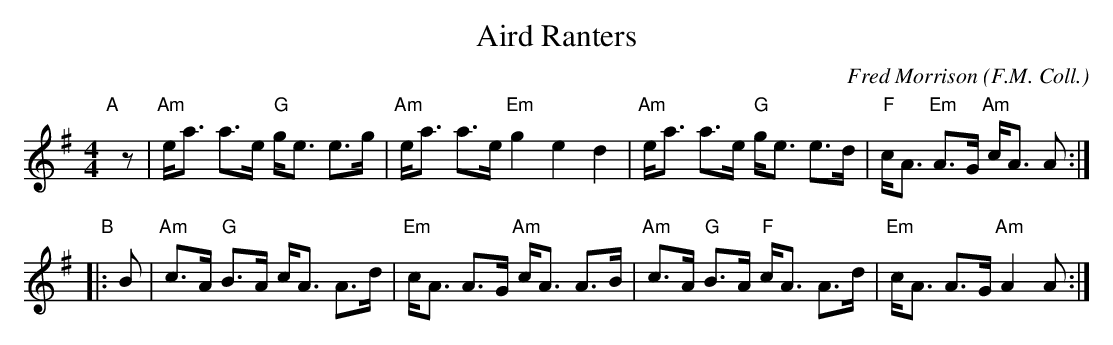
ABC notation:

X:1
T: Aird Ranters
C: Fred Morrison
O: F.M. Coll.
M: 4/4
L: 1/8
K: Ador
"A"[|]z |\
"Am"e<a a>e "G"g<e e>g | "Am"e<a a>e "Em"g2 e2d2 |\
"Am"e<a a>e "G"g<e e>d | "F"c<A "Em"A>G "Am"c<A A :|
"B"|: B |\
"Am"c>A "G"B>A    c<A A>d | "Em"c<A A>G "Am"c<A A>B |\
"Am"c>A "G"B>A "F"c<A A>d | "Em"c<A A>G "Am"A2 A :|
